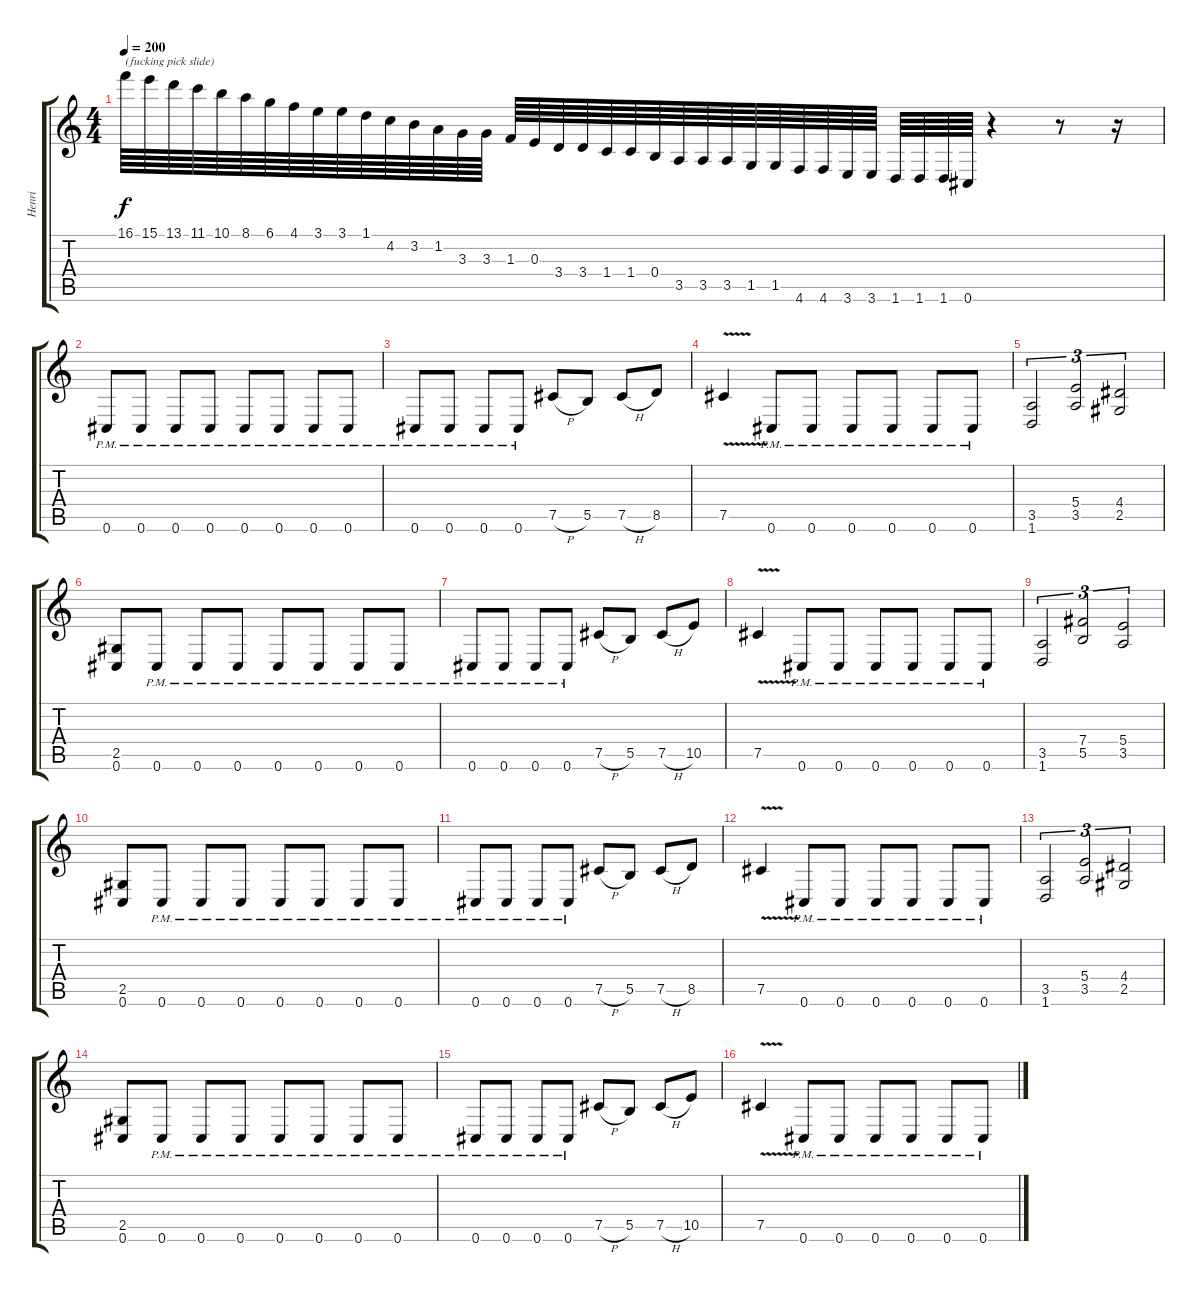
\track ("Henri" "Henri") {instrument distortionguitar}
\staff {score tabs}
\tuning (Db4 Ab3 E3 B2 Gb2 Db2) {hide}
\ts (4 4)
\tempo 200
\clef g2
\ks c
16.1.64{txt "(fucking pick slide)" dy f} 15.1.64 13.1.64 11.1.64 10.1.64 8.1.64 6.1.64 4.1.64 3.1.64 3.1.64 1.1.64 4.2.64 3.2.64 1.2.64 3.3.64 3.3.64 1.3.64 0.3.64 3.4.64 3.4.64 1.4.64 1.4.64 0.4.64 3.5.64 3.5.64 3.5.64 1.5.64 1.5.64 4.6.64 4.6.64 3.6.64 3.6.64 1.6.64 1.6.64 1.6.64 0.6.64 r.4 r.8 r.16 |
0.6{pm}.8 0.6{pm}.8 0.6{pm}.8 0.6{pm}.8 0.6{pm}.8 0.6{pm}.8 0.6{pm}.8 0.6{pm}.8 |
0.6{pm}.8 0.6{pm}.8 0.6{pm}.8 0.6{pm}.8 7.5{h}.8 5.5.8 7.5{h}.8 8.5.8 |
7.5{v}.4 0.6{pm}.8 0.6{pm}.8 0.6{pm}.8 0.6{pm}.8 0.6{pm}.8 0.6{pm}.8 |
(3.5 1.6).2{tu (3 2)} (5.4 3.5).2{tu (3 2)} (4.4 2.5).2{tu (3 2)} |
(2.5 0.6).8 0.6{pm}.8 0.6{pm}.8 0.6{pm}.8 0.6{pm}.8 0.6{pm}.8 0.6{pm}.8 0.6{pm}.8 |
0.6{pm}.8 0.6{pm}.8 0.6{pm}.8 0.6{pm}.8 7.5{h}.8 5.5.8 7.5{h}.8 10.5.8 |
7.5{v}.4 0.6{pm}.8 0.6{pm}.8 0.6{pm}.8 0.6{pm}.8 0.6{pm}.8 0.6{pm}.8 |
(3.5 1.6).2{tu (3 2)} (7.4 5.5).2{tu (3 2)} (5.4 3.5).2{tu (3 2)} |
(2.5 0.6).8 0.6{pm}.8 0.6{pm}.8 0.6{pm}.8 0.6{pm}.8 0.6{pm}.8 0.6{pm}.8 0.6{pm}.8 |
0.6{pm}.8 0.6{pm}.8 0.6{pm}.8 0.6{pm}.8 7.5{h}.8 5.5.8 7.5{h}.8 8.5.8 |
7.5{v}.4 0.6{pm}.8 0.6{pm}.8 0.6{pm}.8 0.6{pm}.8 0.6{pm}.8 0.6{pm}.8 |
(3.5 1.6).2{tu (3 2)} (5.4 3.5).2{tu (3 2)} (4.4 2.5).2{tu (3 2)} |
(2.5 0.6).8 0.6{pm}.8 0.6{pm}.8 0.6{pm}.8 0.6{pm}.8 0.6{pm}.8 0.6{pm}.8 0.6{pm}.8 |
0.6{pm}.8 0.6{pm}.8 0.6{pm}.8 0.6{pm}.8 7.5{h}.8 5.5.8 7.5{h}.8 10.5.8 |
7.5{v}.4 0.6{pm}.8 0.6{pm}.8 0.6{pm}.8 0.6{pm}.8 0.6{pm}.8 0.6{pm}.8
